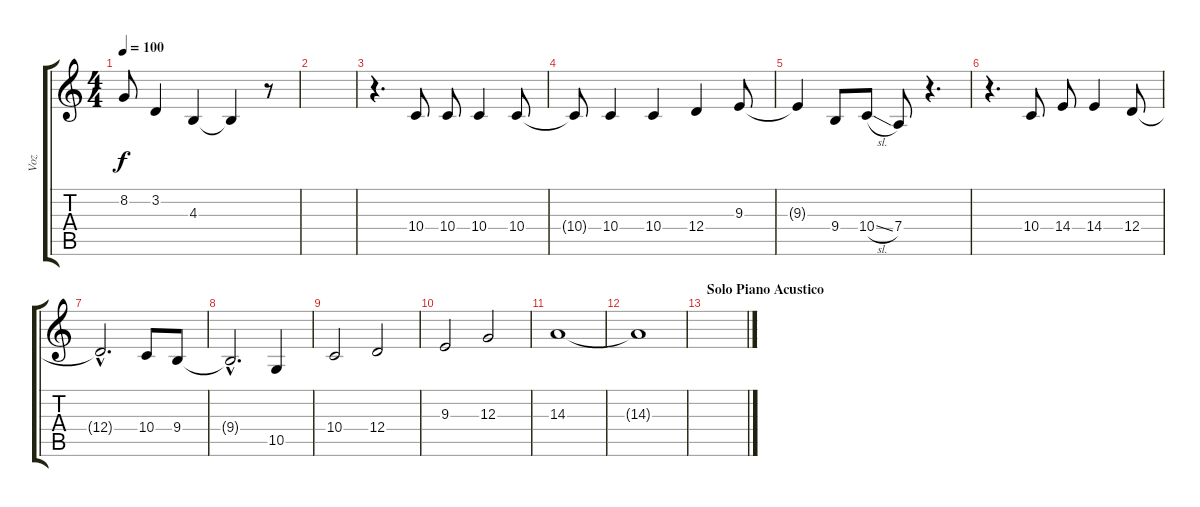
\track ("Voz" "Voz") {instrument pad7halo}
\staff {score tabs}
\tuning (E4 B3 G3 D3 A2 E2) {hide}
\ts (4 4)
\tempo 100
\clef g2
\ks c
8.2{t}.8{dy f} 3.2.4 4.3.4 4.3{t}.4 r.8 |
|
r.4{d} 10.4.8 10.4.8 10.4.4 10.4.8 |
10.4{t}.8 10.4.4 10.4.4 12.4.4 9.3.8 |
9.3{t}.4 9.4.8 10.4{sl}.8 7.4.8 r.4{d} |
r.4{d} 10.4.8 14.4.8 14.4.4 12.4.8 |
12.4{hac t}.2{d} 10.4.8 9.4.8 |
9.4{hac t}.2{d} 10.5.4 |
10.4.2 12.4.2 |
9.3.2 12.3.2 |
14.3.1 |
14.3{t}.1 |
\section ("" "Solo Piano Acustico")
